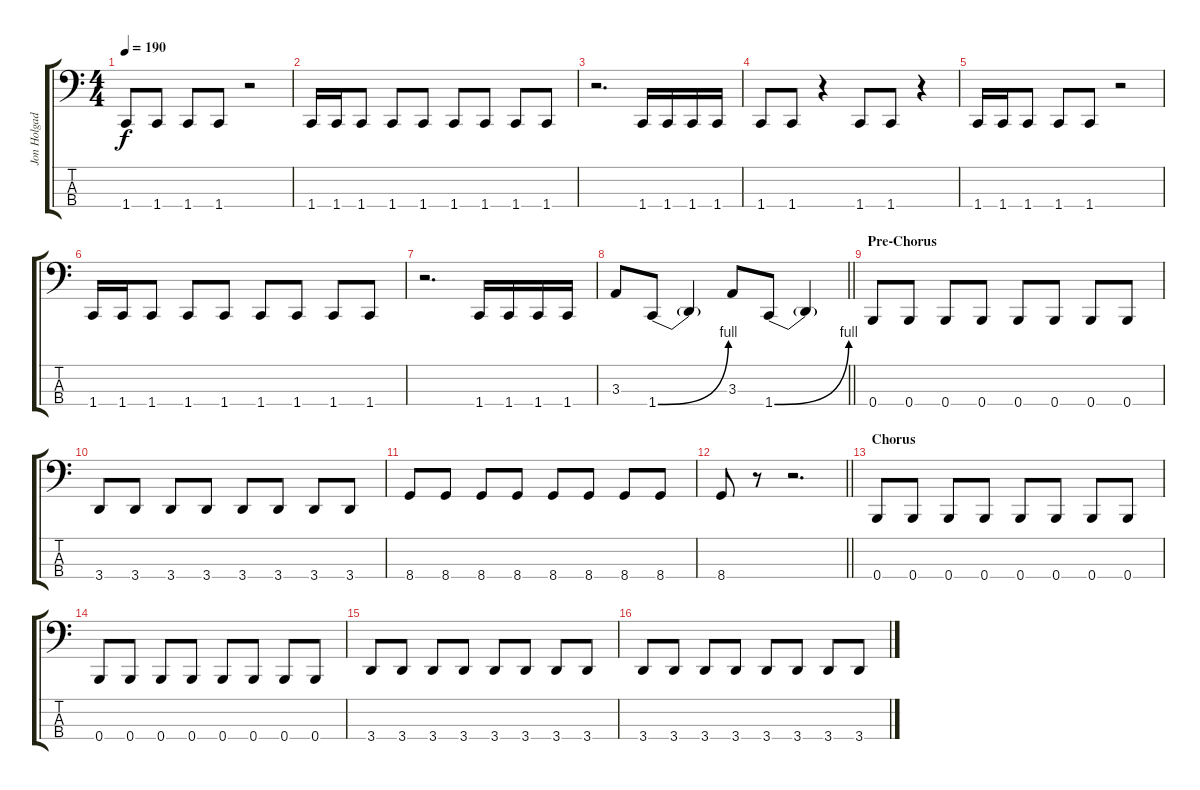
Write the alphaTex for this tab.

\track ("Jon Holgado" "Jon Holgad") {instrument electricbasspick}
\staff {score tabs}
\tuning (E2 B1 Gb1 B0) {hide}
\ts (4 4)
\tempo 190
\clef f4
\ks c
1.4.8{dy f} 1.4.8 1.4.8 1.4.8 r.2 |
1.4.16 1.4.16 1.4.8 1.4.8 1.4.8 1.4.8 1.4.8 1.4.8 1.4.8 |
r.2{d} 1.4.16 1.4.16 1.4.16 1.4.16 |
1.4.8 1.4.8 r.4 1.4.8 1.4.8 r.4 |
1.4.16 1.4.16 1.4.8 1.4.8 1.4.8 r.2 |
1.4.16 1.4.16 1.4.8 1.4.8 1.4.8 1.4.8 1.4.8 1.4.8 1.4.8 |
r.2{d} 1.4.16 1.4.16 1.4.16 1.4.16 |
\barLineRight lightlight
3.3.8 1.4{be (bend 0 0 60 4)}.8 1.4{t}.4 3.3.8 1.4{be (bend 0 0 60 4)}.8 1.4{t}.4 |
\section ("" "Pre-Chorus")
0.4.8 0.4.8 0.4.8 0.4.8 0.4.8 0.4.8 0.4.8 0.4.8 |
3.4.8 3.4.8 3.4.8 3.4.8 3.4.8 3.4.8 3.4.8 3.4.8 |
8.4.8 8.4.8 8.4.8 8.4.8 8.4.8 8.4.8 8.4.8 8.4.8 |
\barLineRight lightlight
8.4.8 r.8 r.2{d} |
\section ("" "Chorus")
0.4.8 0.4.8 0.4.8 0.4.8 0.4.8 0.4.8 0.4.8 0.4.8 |
0.4.8 0.4.8 0.4.8 0.4.8 0.4.8 0.4.8 0.4.8 0.4.8 |
3.4.8 3.4.8 3.4.8 3.4.8 3.4.8 3.4.8 3.4.8 3.4.8 |
3.4.8 3.4.8 3.4.8 3.4.8 3.4.8 3.4.8 3.4.8 3.4.8
